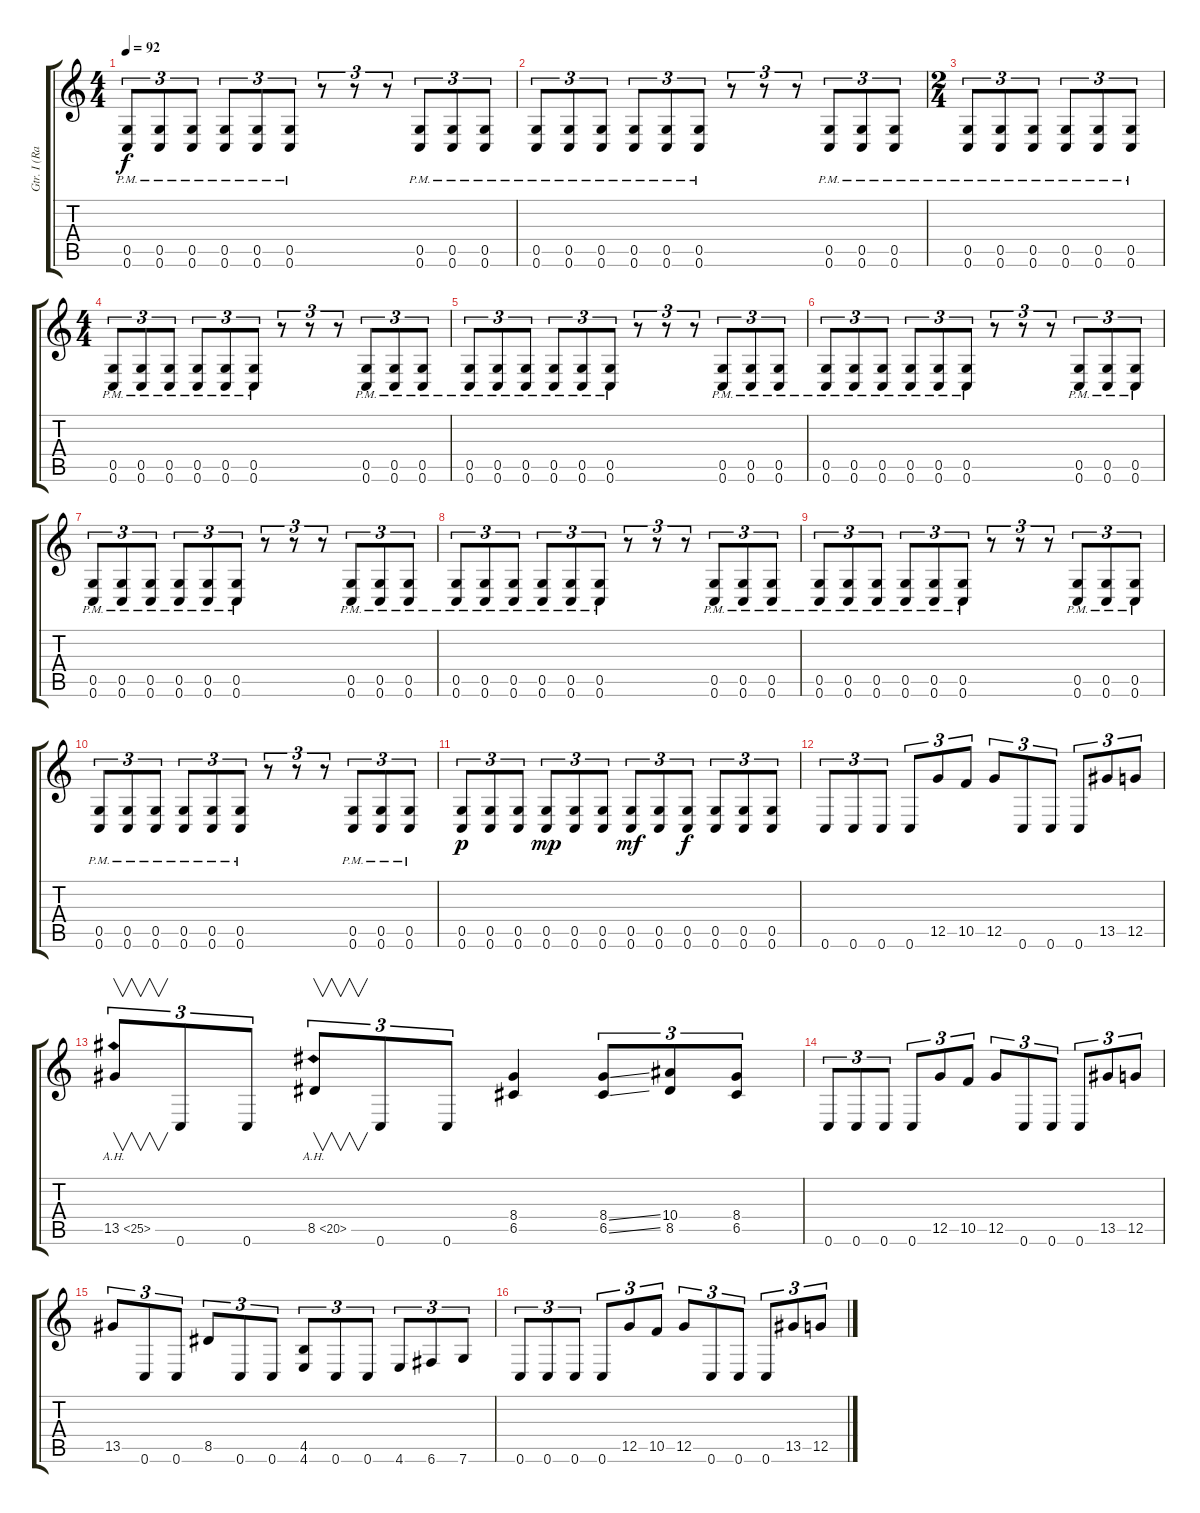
\track ("Gtr. I (Raivio)" "Gtr. I (Ra") {instrument distortionguitar}
\staff {score tabs}
\tuning (D4 A3 F3 C3 G2 C2) {hide}
\ts (4 4)
\tempo 92
\clef g2
\ks c
(0.5{pm} 0.6{pm}).8{tu (3 2) dy f} (0.5{pm} 0.6{pm}).8{tu (3 2)} (0.5{pm} 0.6{pm}).8{tu (3 2)} (0.5{pm} 0.6{pm}).8{tu (3 2)} (0.5{pm} 0.6{pm}).8{tu (3 2)} (0.5{pm} 0.6{pm}).8{tu (3 2)} r.8{tu (3 2)} r.8{tu (3 2)} r.8{tu (3 2)} (0.5{pm} 0.6{pm}).8{tu (3 2)} (0.5{pm} 0.6{pm}).8{tu (3 2)} (0.5{pm} 0.6{pm}).8{tu (3 2)} |
(0.5{pm} 0.6{pm}).8{tu (3 2)} (0.5{pm} 0.6{pm}).8{tu (3 2)} (0.5{pm} 0.6{pm}).8{tu (3 2)} (0.5{pm} 0.6{pm}).8{tu (3 2)} (0.5{pm} 0.6{pm}).8{tu (3 2)} (0.5{pm} 0.6{pm}).8{tu (3 2)} r.8{tu (3 2)} r.8{tu (3 2)} r.8{tu (3 2)} (0.5{pm} 0.6{pm}).8{tu (3 2)} (0.5{pm} 0.6{pm}).8{tu (3 2)} (0.5{pm} 0.6{pm}).8{tu (3 2)} |
\ts (2 4)
(0.5{pm} 0.6{pm}).8{tu (3 2)} (0.5{pm} 0.6{pm}).8{tu (3 2)} (0.5{pm} 0.6{pm}).8{tu (3 2)} (0.5{pm} 0.6{pm}).8{tu (3 2)} (0.5{pm} 0.6{pm}).8{tu (3 2)} (0.5{pm} 0.6{pm}).8{tu (3 2)} |
\ts (4 4)
(0.5{pm} 0.6{pm}).8{tu (3 2)} (0.5{pm} 0.6{pm}).8{tu (3 2)} (0.5{pm} 0.6{pm}).8{tu (3 2)} (0.5{pm} 0.6{pm}).8{tu (3 2)} (0.5{pm} 0.6{pm}).8{tu (3 2)} (0.5{pm} 0.6{pm}).8{tu (3 2)} r.8{tu (3 2)} r.8{tu (3 2)} r.8{tu (3 2)} (0.5{pm} 0.6{pm}).8{tu (3 2)} (0.5{pm} 0.6{pm}).8{tu (3 2)} (0.5{pm} 0.6{pm}).8{tu (3 2)} |
(0.5{pm} 0.6{pm}).8{tu (3 2)} (0.5{pm} 0.6{pm}).8{tu (3 2)} (0.5{pm} 0.6{pm}).8{tu (3 2)} (0.5{pm} 0.6{pm}).8{tu (3 2)} (0.5{pm} 0.6{pm}).8{tu (3 2)} (0.5{pm} 0.6{pm}).8{tu (3 2)} r.8{tu (3 2)} r.8{tu (3 2)} r.8{tu (3 2)} (0.5{pm} 0.6{pm}).8{tu (3 2)} (0.5{pm} 0.6{pm}).8{tu (3 2)} (0.5{pm} 0.6{pm}).8{tu (3 2)} |
(0.5{pm} 0.6{pm}).8{tu (3 2)} (0.5{pm} 0.6{pm}).8{tu (3 2)} (0.5{pm} 0.6{pm}).8{tu (3 2)} (0.5{pm} 0.6{pm}).8{tu (3 2)} (0.5{pm} 0.6{pm}).8{tu (3 2)} (0.5{pm} 0.6{pm}).8{tu (3 2)} r.8{tu (3 2)} r.8{tu (3 2)} r.8{tu (3 2)} (0.5{pm} 0.6{pm}).8{tu (3 2)} (0.5{pm} 0.6{pm}).8{tu (3 2)} (0.5{pm} 0.6{pm}).8{tu (3 2)} |
(0.5{pm} 0.6{pm}).8{tu (3 2)} (0.5{pm} 0.6{pm}).8{tu (3 2)} (0.5{pm} 0.6{pm}).8{tu (3 2)} (0.5{pm} 0.6{pm}).8{tu (3 2)} (0.5{pm} 0.6{pm}).8{tu (3 2)} (0.5{pm} 0.6{pm}).8{tu (3 2)} r.8{tu (3 2)} r.8{tu (3 2)} r.8{tu (3 2)} (0.5{pm} 0.6{pm}).8{tu (3 2)} (0.5{pm} 0.6{pm}).8{tu (3 2)} (0.5{pm} 0.6{pm}).8{tu (3 2)} |
(0.5{pm} 0.6{pm}).8{tu (3 2)} (0.5{pm} 0.6{pm}).8{tu (3 2)} (0.5{pm} 0.6{pm}).8{tu (3 2)} (0.5{pm} 0.6{pm}).8{tu (3 2)} (0.5{pm} 0.6{pm}).8{tu (3 2)} (0.5{pm} 0.6{pm}).8{tu (3 2)} r.8{tu (3 2)} r.8{tu (3 2)} r.8{tu (3 2)} (0.5{pm} 0.6{pm}).8{tu (3 2)} (0.5{pm} 0.6{pm}).8{tu (3 2)} (0.5{pm} 0.6{pm}).8{tu (3 2)} |
(0.5{pm} 0.6{pm}).8{tu (3 2)} (0.5{pm} 0.6{pm}).8{tu (3 2)} (0.5{pm} 0.6{pm}).8{tu (3 2)} (0.5{pm} 0.6{pm}).8{tu (3 2)} (0.5{pm} 0.6{pm}).8{tu (3 2)} (0.5{pm} 0.6{pm}).8{tu (3 2)} r.8{tu (3 2)} r.8{tu (3 2)} r.8{tu (3 2)} (0.5{pm} 0.6{pm}).8{tu (3 2)} (0.5{pm} 0.6{pm}).8{tu (3 2)} (0.5{pm} 0.6{pm}).8{tu (3 2)} |
(0.5{pm} 0.6{pm}).8{tu (3 2)} (0.5{pm} 0.6{pm}).8{tu (3 2)} (0.5{pm} 0.6{pm}).8{tu (3 2)} (0.5{pm} 0.6{pm}).8{tu (3 2)} (0.5{pm} 0.6{pm}).8{tu (3 2)} (0.5{pm} 0.6{pm}).8{tu (3 2)} r.8{tu (3 2)} r.8{tu (3 2)} r.8{tu (3 2)} (0.5{pm} 0.6{pm}).8{tu (3 2)} (0.5{pm} 0.6{pm}).8{tu (3 2)} (0.5{pm} 0.6{pm}).8{tu (3 2)} |
(0.5 0.6).8{tu (3 2) dy p} (0.5 0.6).8{tu (3 2)} (0.5 0.6).8{tu (3 2)} (0.5 0.6).8{tu (3 2) dy mp} (0.5 0.6).8{tu (3 2)} (0.5 0.6).8{tu (3 2)} (0.5 0.6).8{tu (3 2) dy mf} (0.5 0.6).8{tu (3 2)} (0.5 0.6).8{tu (3 2) dy f} (0.5 0.6).8{tu (3 2)} (0.5 0.6).8{tu (3 2)} (0.5 0.6).8{tu (3 2)} |
0.6.8{tu (3 2)} 0.6.8{tu (3 2)} 0.6.8{tu (3 2)} 0.6.8{tu (3 2)} 12.5.8{tu (3 2)} 10.5.8{tu (3 2)} 12.5.8{tu (3 2)} 0.6.8{tu (3 2)} 0.6.8{tu (3 2)} 0.6.8{tu (3 2)} 13.5.8{tu (3 2)} 12.5.8{tu (3 2)} |
13.5{ah 12}.8{v tu (3 2)} 0.6.8{tu (3 2)} 0.6.8{tu (3 2)} 8.5{ah 12}.8{v tu (3 2)} 0.6.8{tu (3 2)} 0.6.8{tu (3 2)} (8.4 6.5).4 (8.4{ss} 6.5{ss}).8{tu (3 2)} (10.4 8.5).8{tu (3 2)} (8.4 6.5).8{tu (3 2)} |
0.6.8{tu (3 2)} 0.6.8{tu (3 2)} 0.6.8{tu (3 2)} 0.6.8{tu (3 2)} 12.5.8{tu (3 2)} 10.5.8{tu (3 2)} 12.5.8{tu (3 2)} 0.6.8{tu (3 2)} 0.6.8{tu (3 2)} 0.6.8{tu (3 2)} 13.5.8{tu (3 2)} 12.5.8{tu (3 2)} |
13.5.8{tu (3 2)} 0.6.8{tu (3 2)} 0.6.8{tu (3 2)} 8.5.8{tu (3 2)} 0.6.8{tu (3 2)} 0.6.8{tu (3 2)} (4.5 4.6).8{tu (3 2)} 0.6.8{tu (3 2)} 0.6.8{tu (3 2)} 4.6.8{tu (3 2)} 6.6.8{tu (3 2)} 7.6.8{tu (3 2)} |
0.6.8{tu (3 2)} 0.6.8{tu (3 2)} 0.6.8{tu (3 2)} 0.6.8{tu (3 2)} 12.5.8{tu (3 2)} 10.5.8{tu (3 2)} 12.5.8{tu (3 2)} 0.6.8{tu (3 2)} 0.6.8{tu (3 2)} 0.6.8{tu (3 2)} 13.5.8{tu (3 2)} 12.5.8{tu (3 2)}
